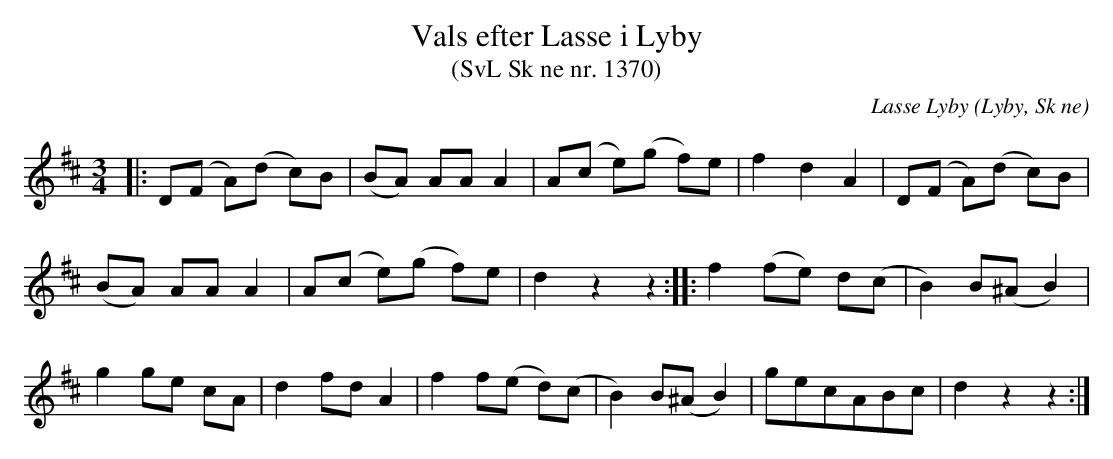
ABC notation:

X:1
T:Vals efter Lasse i Lyby
T:(SvL Sk ne nr. 1370)
C:Lasse Lyby
O:Lyby, Sk ne
M:3/4
L:1/8
K:D
|:D(F A)(d c)B|(BA) AA A2|A(c e)(g f)e|f2 d2 A2|D(F A)(d c)B|
(BA) AA A2|A(c e)(g f)e|d2z2 z2::f2 (fe) d(c|B2) B(^A B2)|
g2 ge cA|d2 fd A2|f2 f(e d)(c|B2) B(^A B2)|gecABc|d2 z2 z2:|
